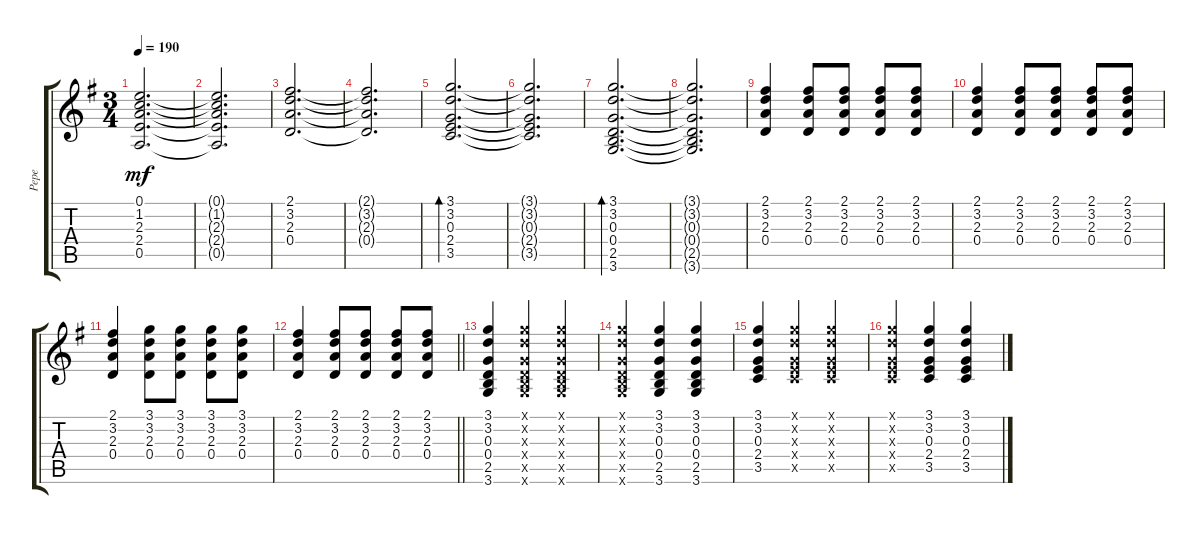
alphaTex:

\track ("Pepe" "Pepe") {instrument acousticguitarsteel}
\staff {score tabs}
\tuning (E4 B3 G3 D3 A2 E2) {hide}
\ts (3 4)
\tempo 190
\clef g2
\ks g
(0.1 1.2 2.3 2.4 0.5).2{d dy mf} |
(0.1{t} 1.2{t} 2.3{t} 2.4{t} 0.5{t}).2{d} |
(2.1 3.2 2.3 0.4).2{d} |
(2.1{t} 3.2{t} 2.3{t} 0.4{t}).2{d} |
(3.1 3.2 0.3 2.4 3.5).2{d bd 60} |
(3.1{t} 3.2{t} 0.3{t} 2.4{t} 3.5{t}).2{d} |
(3.1 3.2 0.3 0.4 2.5 3.6).2{d bd 60} |
(3.1{t} 3.2{t} 0.3{t} 0.4{t} 2.5{t} 3.6{t}).2{d} |
(2.1 3.2 2.3 0.4).4{volume 13 instrument acousticguitarnylon} (2.1 3.2 2.3 0.4).8 (2.1 3.2 2.3 0.4).8 (2.1 3.2 2.3 0.4).8 (2.1 3.2 2.3 0.4).8 |
(2.1 3.2 2.3 0.4).4 (2.1 3.2 2.3 0.4).8 (2.1 3.2 2.3 0.4).8 (2.1 3.2 2.3 0.4).8 (2.1 3.2 2.3 0.4).8 |
(2.1 3.2 2.3 0.4).4 (3.1 3.2 2.3 0.4).8 (3.1 3.2 2.3 0.4).8 (3.1 3.2 2.3 0.4).8 (3.1 3.2 2.3 0.4).8 |
\barLineRight lightlight
(2.1 3.2 2.3 0.4).4 (2.1 3.2 2.3 0.4).8 (2.1 3.2 2.3 0.4).8 (2.1 3.2 2.3 0.4).8 (2.1 3.2 2.3 0.4).8 |
(3.1 3.2 0.3 0.4 2.5 3.6).4 (3.1{x} 3.2{x} 0.3{x} 0.4{x} 2.5{x} 3.6{x}).4 (3.1{x} 3.2{x} 0.3{x} 0.4{x} 2.5{x} 3.6{x}).4 |
(3.1{x} 3.2{x} 0.3{x} 0.4{x} 2.5{x} 3.6{x}).4 (3.1 3.2 0.3 0.4 2.5 3.6).4 (3.1 3.2 0.3 0.4 2.5 3.6).4 |
(3.1 3.2 0.3 2.4 3.5).4 (3.1{x} 3.2{x} 0.3{x} 2.4{x} 3.5{x}).4 (3.1{x} 3.2{x} 0.3{x} 2.4{x} 3.5{x}).4 |
(3.1{x} 3.2{x} 0.3{x} 2.4{x} 3.5{x}).4 (3.1 3.2 0.3 2.4 3.5).4 (3.1 3.2 0.3 2.4 3.5).4
